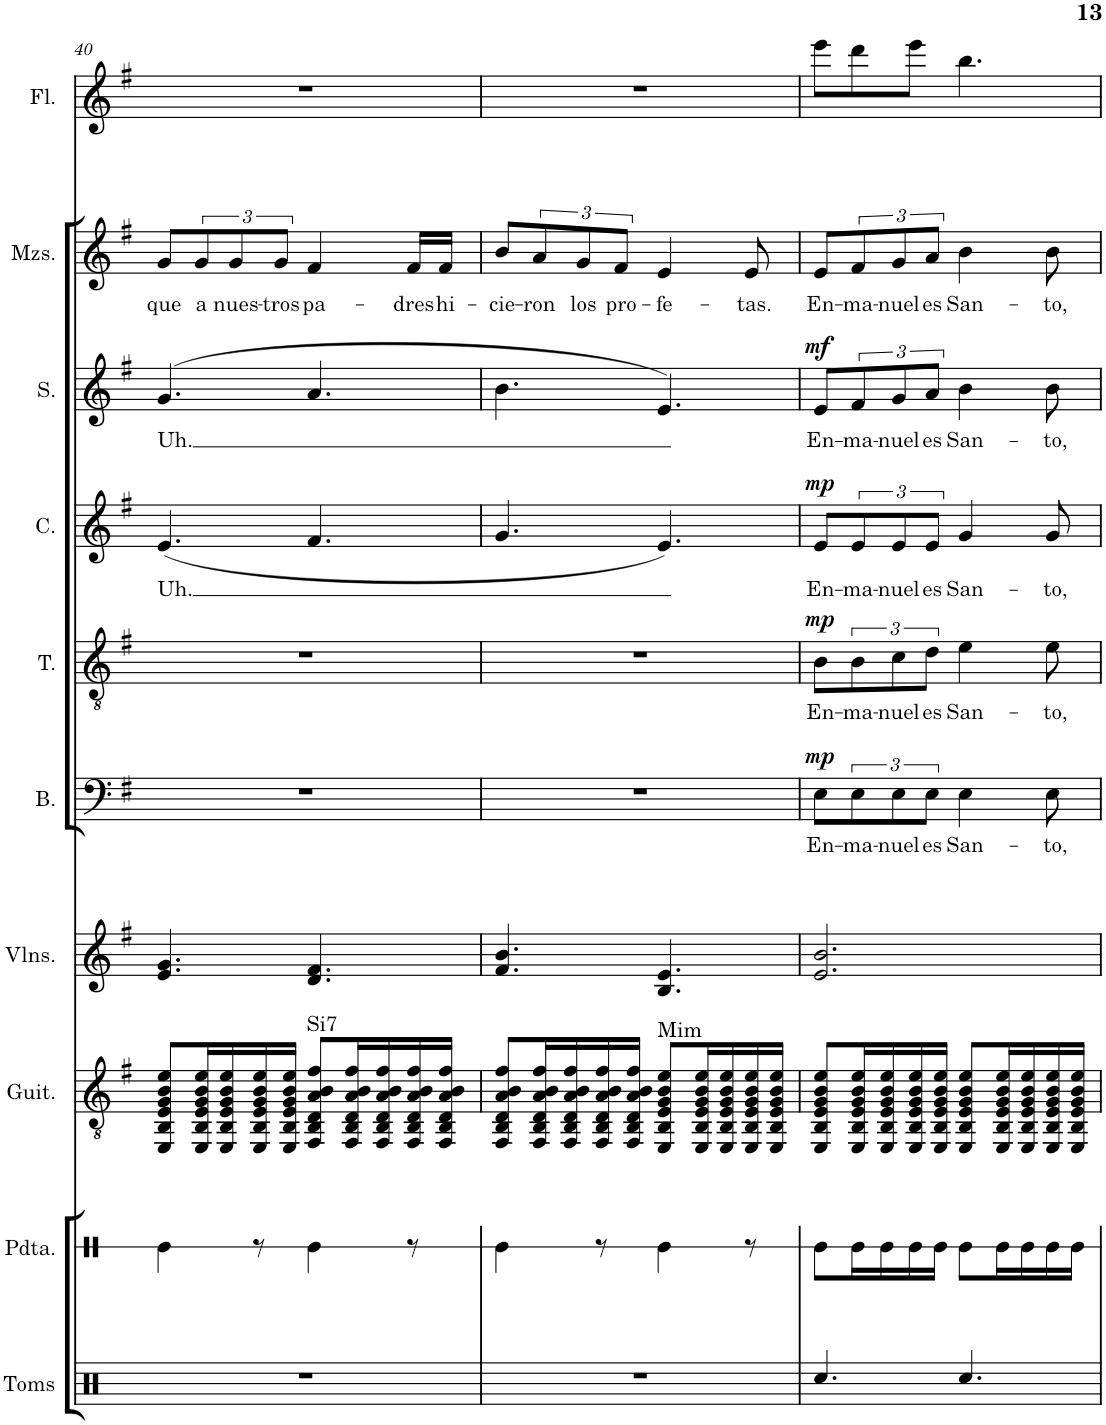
**kern	**kern	**kern	**harte	**kern	**kern	**text	**dynam	**kern	**text	**dynam	**kern	**text	**dynam	**kern	**text	**dynam	**kern	**text	**kern
*part10	*part9	*part8	*part8	*part7	*part6	*part6	*part6	*part5	*part5	*part5	*part4	*part4	*part4	*part3	*part3	*part3	*part2	*part2	*part1
*staff10	*staff9	*staff8	*	*staff7	*staff6	*staff6	*staff6	*staff5	*staff5	*staff5	*staff4	*staff4	*staff4	*staff3	*staff3	*staff3	*staff2	*staff2	*staff1
*I"Toms	*I"Pandereta	*I"Guitarra	*	*I"Violines	*I"Bajo	*	*	*I"Tenor	*	*	*I"Contralto	*	*	*I"Soprano	*	*	*I"Mezzo-soprano	*	*I"Flauta
*I'Toms	*I'Pdta.	*I'Guit.	*	*I'Vlns.	*I'B.	*	*	*I'T.	*	*	*I'C.	*	*	*I'S.	*	*	*I'Mzs.	*	*I'Fl.
!!LO:PB:g=z
*clefX	*clefX	*clefGv2	*	*clefG2	*clefF4	*	*	*clefGv2	*	*	*clefG2	*	*	*clefG2	*	*	*clefG2	*	*clefG2
*k[]	*k[]	*k[f#]	*	*k[f#]	*k[f#]	*	*	*k[f#]	*	*	*k[f#]	*	*	*k[f#]	*	*	*k[f#]	*	*k[f#]
*M6/8	*M6/8	*M6/8	*	*M6/8	*M6/8	*	*	*M6/8	*	*	*M6/8	*	*	*M6/8	*	*	*M6/8	*	*M6/8
=40	=40	=40	=40	=40	=40	=40	=40	=40	=40	=40	=40	=40	=40	=40	=40	=40	=40	=40	=40
!	!	!	!	!	!	!	!	!	!	!	!	!LO:LY:b	!	!	!LO:LY:b	!	!	!LO:LY:b	!
2.r	4Re\	8EE/ 8BB/ 8E/ 8G/ 8B/ 8e/L	.	4.e/ 4.g/	2.r	.	.	2.r	.	.	(4.e/	Uh.	.	(4.g/	Uh.	.	8g/L	que	2.r
!	!	!	!	!	!	!	!	!	!	!	!	!	!	!	!	!	!	!LO:LY:b	!
.	.	16EE/ 16BB/ 16E/ 16G/ 16B/ 16e/L	.	.	.	.	.	.	.	.	.	.	.	.	.	.	12g/	a	.
.	.	16EE/ 16BB/ 16E/ 16G/ 16B/ 16e/	.	.	.	.	.	.	.	.	.	.	.	.	.	.	.	.	.
!	!	!	!	!	!	!	!	!	!	!	!	!	!	!	!	!	!	!LO:LY:b	!
.	.	.	.	.	.	.	.	.	.	.	.	.	.	.	.	.	12g/	nues-	.
.	8r	16EE/ 16BB/ 16E/ 16G/ 16B/ 16e/	.	.	.	.	.	.	.	.	.	.	.	.	.	.	.	.	.
!	!	!	!	!	!	!	!	!	!	!	!	!	!	!	!	!	!	!LO:LY:b	!
.	.	.	.	.	.	.	.	.	.	.	.	.	.	.	.	.	12g/J	-tros	.
.	.	16EE/ 16BB/ 16E/ 16G/ 16B/ 16e/JJ	.	.	.	.	.	.	.	.	.	.	.	.	.	.	.	.	.
!	!	!	!LO:H:kt=Si7	!	!	!	!	!	!	!	!	!	!	!	!	!	!	!LO:LY:b	!
.	4Re\	8FF#/ 8BB/ 8D/ 8A/ 8B/ 8f#/L	N	4.d/ 4.f#/	.	.	.	.	.	.	4.f#/	.	.	4.a/	.	.	4f#/	pa-	.
.	.	16FF#/ 16BB/ 16D/ 16A/ 16B/ 16f#/L	.	.	.	.	.	.	.	.	.	.	.	.	.	.	.	.	.
.	.	16FF#/ 16BB/ 16D/ 16A/ 16B/ 16f#/	.	.	.	.	.	.	.	.	.	.	.	.	.	.	.	.	.
!	!	!	!	!	!	!	!	!	!	!	!	!	!	!	!	!	!	!LO:LY:b	!
.	8r	16FF#/ 16BB/ 16D/ 16A/ 16B/ 16f#/	.	.	.	.	.	.	.	.	.	.	.	.	.	.	16f#/LL	dres	.
!	!	!	!	!	!	!	!	!	!	!	!	!	!	!	!	!	!	!LO:LY:b	!
.	.	16FF#/ 16BB/ 16D/ 16A/ 16B/ 16f#/JJ	.	.	.	.	.	.	.	.	.	.	.	.	.	.	16f#/JJ	hi-	.
=41	=41	=41	=41	=41	=41	=41	=41	=41	=41	=41	=41	=41	=41	=41	=41	=41	=41	=41	=41
!	!	!	!	!	!	!	!	!	!	!	!	!	!	!	!	!	!	!LO:LY:b	!
2.r	4Re\	8FF#/ 8BB/ 8D/ 8A/ 8B/ 8f#/L	.	4.f#/ 4.b/	2.r	.	.	2.r	.	.	4.g/	.	.	4.b\	.	.	8b/L	-cie-	2.r
!	!	!	!	!	!	!	!	!	!	!	!	!	!	!	!	!	!	!LO:LY:b	!
.	.	16FF#/ 16BB/ 16D/ 16A/ 16B/ 16f#/L	.	.	.	.	.	.	.	.	.	.	.	.	.	.	12a/	-ron	.
.	.	16FF#/ 16BB/ 16D/ 16A/ 16B/ 16f#/	.	.	.	.	.	.	.	.	.	.	.	.	.	.	.	.	.
!	!	!	!	!	!	!	!	!	!	!	!	!	!	!	!	!	!	!LO:LY:b	!
.	.	.	.	.	.	.	.	.	.	.	.	.	.	.	.	.	12g/	los	.
.	8r	16FF#/ 16BB/ 16D/ 16A/ 16B/ 16f#/	.	.	.	.	.	.	.	.	.	.	.	.	.	.	.	.	.
!	!	!	!	!	!	!	!	!	!	!	!	!	!	!	!	!	!	!LO:LY:b	!
.	.	.	.	.	.	.	.	.	.	.	.	.	.	.	.	.	12f#/J	pro-	.
.	.	16FF#/ 16BB/ 16D/ 16A/ 16B/ 16f#/JJ	.	.	.	.	.	.	.	.	.	.	.	.	.	.	.	.	.
!	!	!	!LO:H:kt=Mim	!	!	!	!	!	!	!	!	!	!	!	!	!	!	!LO:LY:b	!
.	4Re\	8EE/ 8BB/ 8E/ 8G/ 8B/ 8e/L	N	4.B/ 4.e/	.	.	.	.	.	.	4.e/)	.	.	4.e/)	.	.	4e/	-fe-	.
.	.	16EE/ 16BB/ 16E/ 16G/ 16B/ 16e/L	.	.	.	.	.	.	.	.	.	.	.	.	.	.	.	.	.
.	.	16EE/ 16BB/ 16E/ 16G/ 16B/ 16e/	.	.	.	.	.	.	.	.	.	.	.	.	.	.	.	.	.
!	!	!	!	!	!	!	!	!	!	!	!	!	!	!	!	!	!	!LO:LY:b	!
.	8r	16EE/ 16BB/ 16E/ 16G/ 16B/ 16e/	.	.	.	.	.	.	.	.	.	.	.	.	.	.	8e/	-tas.	.
.	.	16EE/ 16BB/ 16E/ 16G/ 16B/ 16e/JJ	.	.	.	.	.	.	.	.	.	.	.	.	.	.	.	.	.
=42	=42	=42	=42	=42	=42	=42	=42	=42	=42	=42	=42	=42	=42	=42	=42	=42	=42	=42	=42
!	!	!	!	!	!	!LO:LY:b	!LO:DY:a	!	!LO:LY:b	!LO:DY:a	!	!LO:LY:b	!LO:DY:a	!	!LO:LY:b	!LO:DY:a	!	!LO:LY:b	!
4.Rcc/	8Re\L	8EE/ 8BB/ 8E/ 8G/ 8B/ 8e/L	.	2.e/ 2.b/	8E\L	En-	mp	8B\L	En-	mp	8e/L	En-	mp	8e/L	En-	mf	8e/L	En-	8eee\L
!	!	!	!	!	!	!LO:LY:b	!	!	!LO:LY:b	!	!	!LO:LY:b	!	!	!LO:LY:b	!	!	!LO:LY:b	!
.	16Re\L	16EE/ 16BB/ 16E/ 16G/ 16B/ 16e/L	.	.	12E\	-ma-	.	12B\	-ma-	.	12e/	-ma-	.	12f#/	-ma-	.	12f#/	-ma-	8ddd\
.	16Re\	16EE/ 16BB/ 16E/ 16G/ 16B/ 16e/	.	.	.	.	.	.	.	.	.	.	.	.	.	.	.	.	.
!	!	!	!	!	!	!LO:LY:b	!	!	!LO:LY:b	!	!	!LO:LY:b	!	!	!LO:LY:b	!	!	!LO:LY:b	!
.	.	.	.	.	12E\	-nuel	.	12c\	-nuel	.	12e/	-nuel	.	12g/	-nuel	.	12g/	-nuel	.
.	16Re\	16EE/ 16BB/ 16E/ 16G/ 16B/ 16e/	.	.	.	.	.	.	.	.	.	.	.	.	.	.	.	.	8eee\J
!	!	!	!	!	!	!LO:LY:b	!	!	!LO:LY:b	!	!	!LO:LY:b	!	!	!LO:LY:b	!	!	!LO:LY:b	!
.	.	.	.	.	12E\J	es	.	12d\J	es	.	12e/J	es	.	12a/J	es	.	12a/J	es	.
.	16Re\JJ	16EE/ 16BB/ 16E/ 16G/ 16B/ 16e/JJ	.	.	.	.	.	.	.	.	.	.	.	.	.	.	.	.	.
!	!	!	!	!	!	!LO:LY:b	!	!	!LO:LY:b	!	!	!LO:LY:b	!	!	!LO:LY:b	!	!	!LO:LY:b	!
4.Rcc/	8Re\L	8EE/ 8BB/ 8E/ 8G/ 8B/ 8e/L	.	.	4E\	San-	.	4e\	San-	.	4g/	San-	.	4b\	San-	.	4b\	San-	4.bb\
.	16Re\L	16EE/ 16BB/ 16E/ 16G/ 16B/ 16e/L	.	.	.	.	.	.	.	.	.	.	.	.	.	.	.	.	.
.	16Re\	16EE/ 16BB/ 16E/ 16G/ 16B/ 16e/	.	.	.	.	.	.	.	.	.	.	.	.	.	.	.	.	.
!	!	!	!	!	!	!LO:LY:b	!	!	!LO:LY:b	!	!	!LO:LY:b	!	!	!LO:LY:b	!	!	!LO:LY:b	!
.	16Re\	16EE/ 16BB/ 16E/ 16G/ 16B/ 16e/	.	.	8E\	-to,	.	8e\	-to,	.	8g/	-to,	.	8b\	-to,	.	8b\	-to,	.
.	16Re\JJ	16EE/ 16BB/ 16E/ 16G/ 16B/ 16e/JJ	.	.	.	.	.	.	.	.	.	.	.	.	.	.	.	.	.
=	=	=	=	=	=	=	=	=	=	=	=	=	=	=	=	=	=	=	=
*-	*-	*-	*-	*-	*-	*-	*-	*-	*-	*-	*-	*-	*-	*-	*-	*-	*-	*-	*-
